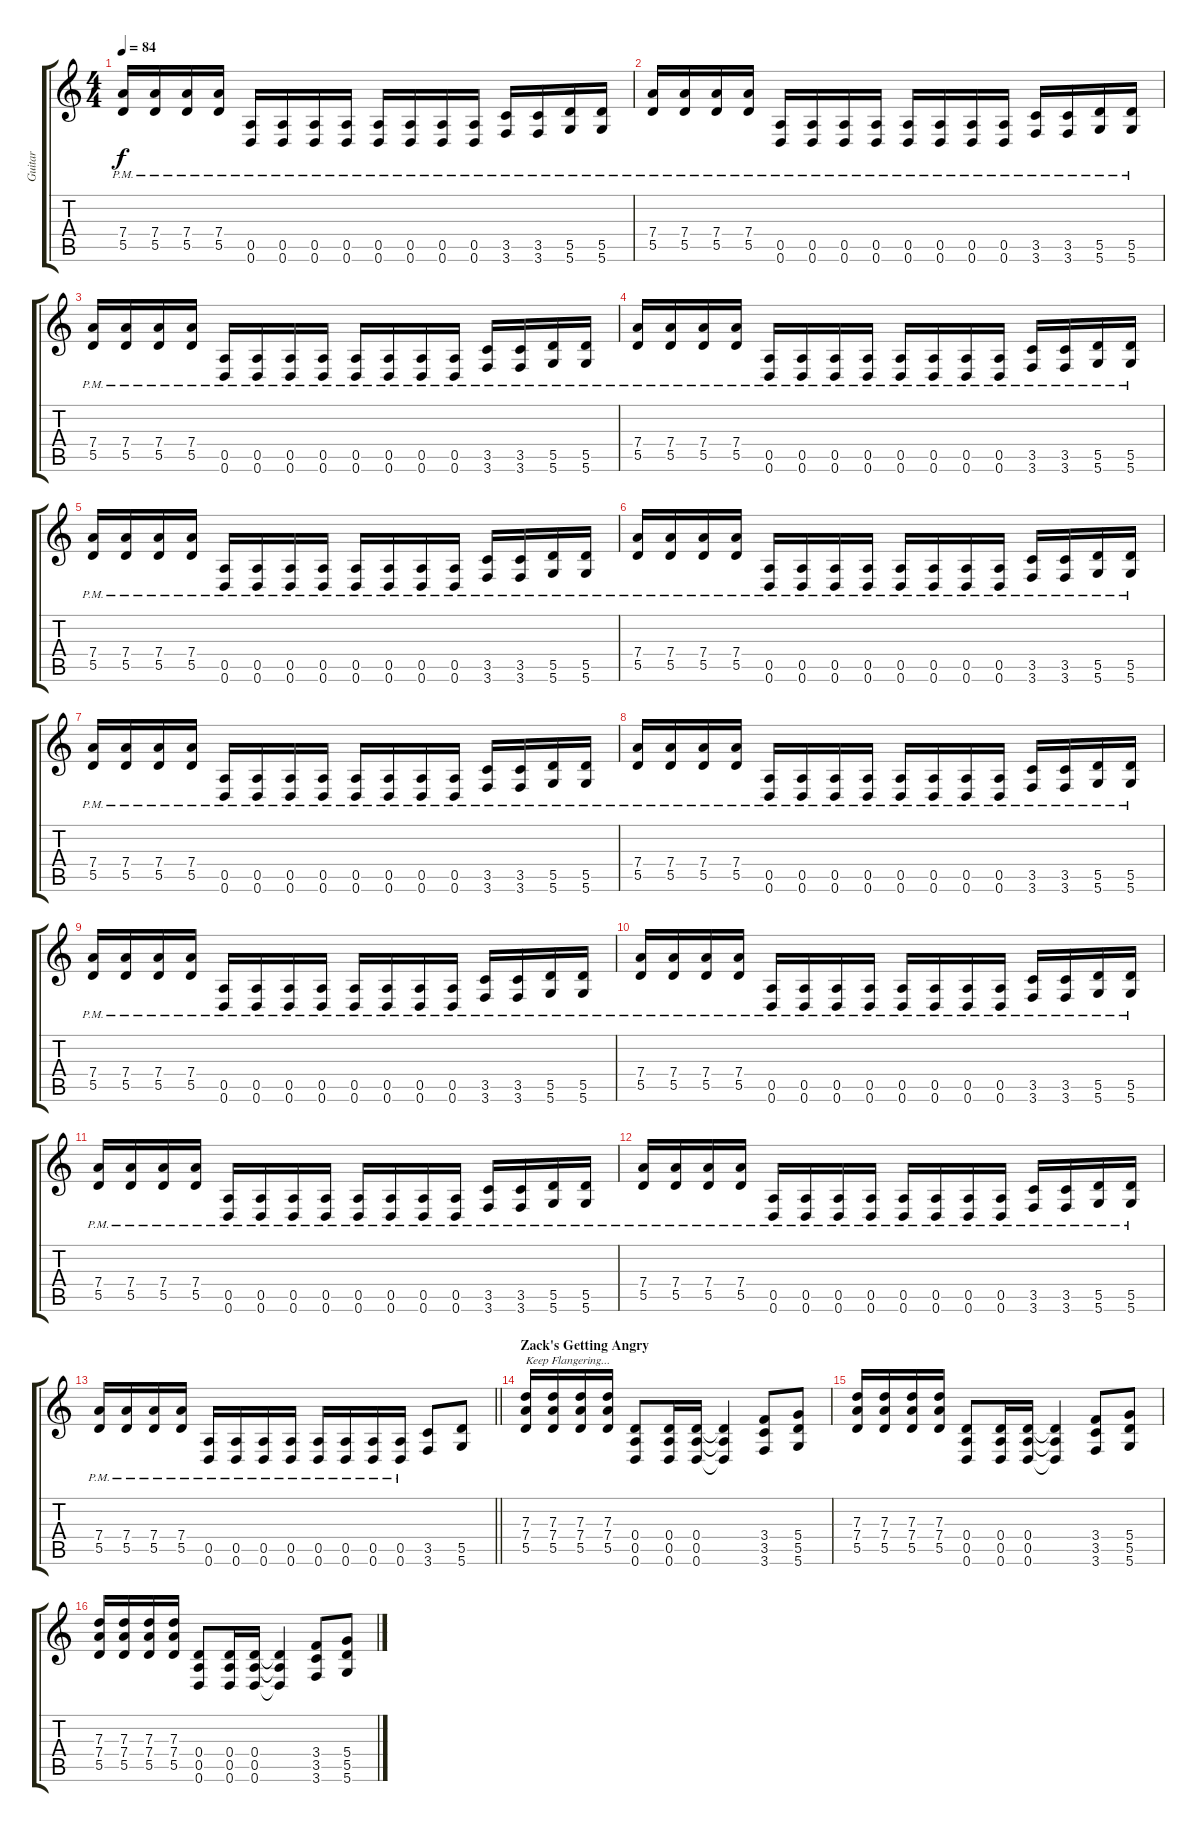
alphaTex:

\track ("Guitar" "Guitar") {instrument overdrivenguitar}
\staff {score tabs}
\tuning (E4 B3 G3 D3 A2 D2) {hide}
\ts (4 4)
\tempo 84
\clef g2
\ks c
(7.4{pm} 5.5{pm}).16{dy f} (7.4{pm} 5.5{pm}).16 (7.4{pm} 5.5{pm}).16 (7.4{pm} 5.5{pm}).16 (0.5{pm} 0.6{pm}).16 (0.5{pm} 0.6{pm}).16 (0.5{pm} 0.6{pm}).16 (0.5{pm} 0.6{pm}).16 (0.5{pm} 0.6{pm}).16 (0.5{pm} 0.6{pm}).16 (0.5{pm} 0.6{pm}).16 (0.5{pm} 0.6{pm}).16 (3.5{pm} 3.6{pm}).16 (3.5{pm} 3.6{pm}).16 (5.5{pm} 5.6{pm}).16 (5.5{pm} 5.6{pm}).16 |
(7.4{pm} 5.5{pm}).16 (7.4{pm} 5.5{pm}).16 (7.4{pm} 5.5{pm}).16 (7.4{pm} 5.5{pm}).16 (0.5{pm} 0.6{pm}).16 (0.5{pm} 0.6{pm}).16 (0.5{pm} 0.6{pm}).16 (0.5{pm} 0.6{pm}).16 (0.5{pm} 0.6{pm}).16 (0.5{pm} 0.6{pm}).16 (0.5{pm} 0.6{pm}).16 (0.5{pm} 0.6{pm}).16 (3.5{pm} 3.6{pm}).16 (3.5{pm} 3.6{pm}).16 (5.5{pm} 5.6{pm}).16 (5.5{pm} 5.6{pm}).16 |
(7.4{pm} 5.5{pm}).16 (7.4{pm} 5.5{pm}).16 (7.4{pm} 5.5{pm}).16 (7.4{pm} 5.5{pm}).16 (0.5{pm} 0.6{pm}).16 (0.5{pm} 0.6{pm}).16 (0.5{pm} 0.6{pm}).16 (0.5{pm} 0.6{pm}).16 (0.5{pm} 0.6{pm}).16 (0.5{pm} 0.6{pm}).16 (0.5{pm} 0.6{pm}).16 (0.5{pm} 0.6{pm}).16 (3.5{pm} 3.6{pm}).16 (3.5{pm} 3.6{pm}).16 (5.5{pm} 5.6{pm}).16 (5.5{pm} 5.6{pm}).16 |
(7.4{pm} 5.5{pm}).16 (7.4{pm} 5.5{pm}).16 (7.4{pm} 5.5{pm}).16 (7.4{pm} 5.5{pm}).16 (0.5{pm} 0.6{pm}).16 (0.5{pm} 0.6{pm}).16 (0.5{pm} 0.6{pm}).16 (0.5{pm} 0.6{pm}).16 (0.5{pm} 0.6{pm}).16 (0.5{pm} 0.6{pm}).16 (0.5{pm} 0.6{pm}).16 (0.5{pm} 0.6{pm}).16 (3.5{pm} 3.6{pm}).16 (3.5{pm} 3.6{pm}).16 (5.5{pm} 5.6{pm}).16 (5.5{pm} 5.6{pm}).16 |
(7.4{pm} 5.5{pm}).16 (7.4{pm} 5.5{pm}).16 (7.4{pm} 5.5{pm}).16 (7.4{pm} 5.5{pm}).16 (0.5{pm} 0.6{pm}).16 (0.5{pm} 0.6{pm}).16 (0.5{pm} 0.6{pm}).16 (0.5{pm} 0.6{pm}).16 (0.5{pm} 0.6{pm}).16 (0.5{pm} 0.6{pm}).16 (0.5{pm} 0.6{pm}).16 (0.5{pm} 0.6{pm}).16 (3.5{pm} 3.6{pm}).16 (3.5{pm} 3.6{pm}).16 (5.5{pm} 5.6{pm}).16 (5.5{pm} 5.6{pm}).16 |
(7.4{pm} 5.5{pm}).16 (7.4{pm} 5.5{pm}).16 (7.4{pm} 5.5{pm}).16 (7.4{pm} 5.5{pm}).16 (0.5{pm} 0.6{pm}).16 (0.5{pm} 0.6{pm}).16 (0.5{pm} 0.6{pm}).16 (0.5{pm} 0.6{pm}).16 (0.5{pm} 0.6{pm}).16 (0.5{pm} 0.6{pm}).16 (0.5{pm} 0.6{pm}).16 (0.5{pm} 0.6{pm}).16 (3.5{pm} 3.6{pm}).16 (3.5{pm} 3.6{pm}).16 (5.5{pm} 5.6{pm}).16 (5.5{pm} 5.6{pm}).16 |
(7.4{pm} 5.5{pm}).16 (7.4{pm} 5.5{pm}).16 (7.4{pm} 5.5{pm}).16 (7.4{pm} 5.5{pm}).16 (0.5{pm} 0.6{pm}).16 (0.5{pm} 0.6{pm}).16 (0.5{pm} 0.6{pm}).16 (0.5{pm} 0.6{pm}).16 (0.5{pm} 0.6{pm}).16 (0.5{pm} 0.6{pm}).16 (0.5{pm} 0.6{pm}).16 (0.5{pm} 0.6{pm}).16 (3.5{pm} 3.6{pm}).16 (3.5{pm} 3.6{pm}).16 (5.5{pm} 5.6{pm}).16 (5.5{pm} 5.6{pm}).16 |
(7.4{pm} 5.5{pm}).16 (7.4{pm} 5.5{pm}).16 (7.4{pm} 5.5{pm}).16 (7.4{pm} 5.5{pm}).16 (0.5{pm} 0.6{pm}).16 (0.5{pm} 0.6{pm}).16 (0.5{pm} 0.6{pm}).16 (0.5{pm} 0.6{pm}).16 (0.5{pm} 0.6{pm}).16 (0.5{pm} 0.6{pm}).16 (0.5{pm} 0.6{pm}).16 (0.5{pm} 0.6{pm}).16 (3.5{pm} 3.6{pm}).16 (3.5{pm} 3.6{pm}).16 (5.5{pm} 5.6{pm}).16 (5.5{pm} 5.6{pm}).16 |
(7.4{pm} 5.5{pm}).16 (7.4{pm} 5.5{pm}).16 (7.4{pm} 5.5{pm}).16 (7.4{pm} 5.5{pm}).16 (0.5{pm} 0.6{pm}).16 (0.5{pm} 0.6{pm}).16 (0.5{pm} 0.6{pm}).16 (0.5{pm} 0.6{pm}).16 (0.5{pm} 0.6{pm}).16 (0.5{pm} 0.6{pm}).16 (0.5{pm} 0.6{pm}).16 (0.5{pm} 0.6{pm}).16 (3.5{pm} 3.6{pm}).16 (3.5{pm} 3.6{pm}).16 (5.5{pm} 5.6{pm}).16 (5.5{pm} 5.6{pm}).16 |
(7.4{pm} 5.5{pm}).16 (7.4{pm} 5.5{pm}).16 (7.4{pm} 5.5{pm}).16 (7.4{pm} 5.5{pm}).16 (0.5{pm} 0.6{pm}).16 (0.5{pm} 0.6{pm}).16 (0.5{pm} 0.6{pm}).16 (0.5{pm} 0.6{pm}).16 (0.5{pm} 0.6{pm}).16 (0.5{pm} 0.6{pm}).16 (0.5{pm} 0.6{pm}).16 (0.5{pm} 0.6{pm}).16 (3.5{pm} 3.6{pm}).16 (3.5{pm} 3.6{pm}).16 (5.5{pm} 5.6{pm}).16 (5.5{pm} 5.6{pm}).16 |
(7.4{pm} 5.5{pm}).16 (7.4{pm} 5.5{pm}).16 (7.4{pm} 5.5{pm}).16 (7.4{pm} 5.5{pm}).16 (0.5{pm} 0.6{pm}).16 (0.5{pm} 0.6{pm}).16 (0.5{pm} 0.6{pm}).16 (0.5{pm} 0.6{pm}).16 (0.5{pm} 0.6{pm}).16 (0.5{pm} 0.6{pm}).16 (0.5{pm} 0.6{pm}).16 (0.5{pm} 0.6{pm}).16 (3.5{pm} 3.6{pm}).16 (3.5{pm} 3.6{pm}).16 (5.5{pm} 5.6{pm}).16 (5.5{pm} 5.6{pm}).16 |
(7.4{pm} 5.5{pm}).16 (7.4{pm} 5.5{pm}).16 (7.4{pm} 5.5{pm}).16 (7.4{pm} 5.5{pm}).16 (0.5{pm} 0.6{pm}).16 (0.5{pm} 0.6{pm}).16 (0.5{pm} 0.6{pm}).16 (0.5{pm} 0.6{pm}).16 (0.5{pm} 0.6{pm}).16 (0.5{pm} 0.6{pm}).16 (0.5{pm} 0.6{pm}).16 (0.5{pm} 0.6{pm}).16 (3.5{pm} 3.6{pm}).16 (3.5{pm} 3.6{pm}).16 (5.5{pm} 5.6{pm}).16 (5.5{pm} 5.6{pm}).16 |
\barLineRight lightlight
(7.4{pm} 5.5{pm}).16 (7.4{pm} 5.5{pm}).16 (7.4{pm} 5.5{pm}).16 (7.4{pm} 5.5{pm}).16 (0.5{pm} 0.6{pm}).16 (0.5{pm} 0.6{pm}).16 (0.5{pm} 0.6{pm}).16 (0.5{pm} 0.6{pm}).16 (0.5{pm} 0.6{pm}).16 (0.5{pm} 0.6).16 (0.5{pm} 0.6).16 (0.5{pm} 0.6).16 (3.5 3.6).8 (5.5 5.6).8 |
\section ("" "Zack's Getting Angry")
(7.3 7.4 5.5).16{txt "Keep Flangering..."} (7.3 7.4 5.5).16 (7.3 7.4 5.5).16 (7.3 7.4 5.5).16 (0.4 0.5 0.6).8 (0.4 0.5 0.6).16 (0.4 0.5 0.6).16 (0.4{t} 0.5{t} 0.6{t}).4 (3.4 3.5 3.6).8 (5.4 5.5 5.6).8 |
(7.3 7.4 5.5).16 (7.3 7.4 5.5).16 (7.3 7.4 5.5).16 (7.3 7.4 5.5).16 (0.4 0.5 0.6).8 (0.4 0.5 0.6).16 (0.4 0.5 0.6).16 (0.4{t} 0.5{t} 0.6{t}).4 (3.4 3.5 3.6).8 (5.4 5.5 5.6).8 |
(7.3 7.4 5.5).16 (7.3 7.4 5.5).16 (7.3 7.4 5.5).16 (7.3 7.4 5.5).16 (0.4 0.5 0.6).8 (0.4 0.5 0.6).16 (0.4 0.5 0.6).16 (0.4{t} 0.5{t} 0.6{t}).4 (3.4 3.5 3.6).8 (5.4 5.5 5.6).8
